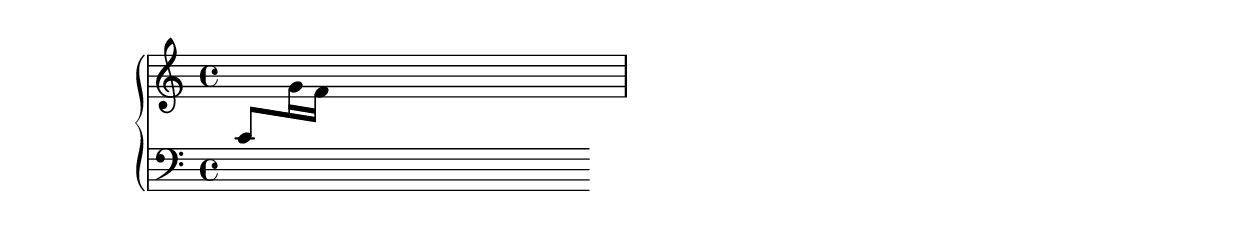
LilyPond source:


\version "2.4.0"
\header{
	texidoc="@cindex Beam Isknee

Beams can be placed across a @code{PianoStaff}.

"

}
\score{
	\context PianoStaff <<
	\context Staff = "one" \relative c'{
		s1
	}
	\context Staff = "two" \relative c'{
		\clef bass
% no knee
		\stemUp  c8[ \change Staff=one \stemDown g'16 f]
		s8
		s2
	}
	>>
	\layout{
 		raggedright = ##t
	}
}



